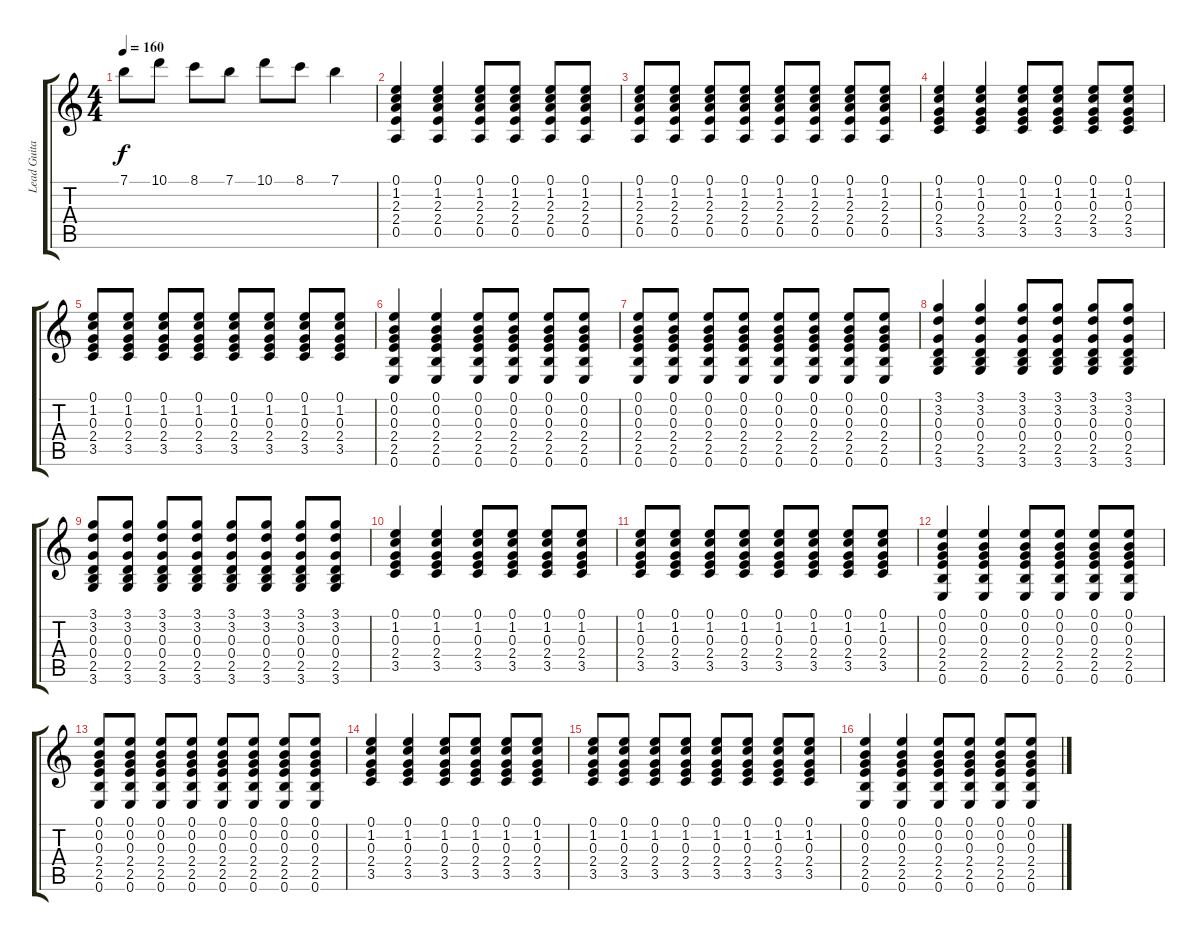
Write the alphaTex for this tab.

\track ("Lead Guitar" "Lead Guita") {instrument acousticguitarsteel}
\staff {score tabs}
\tuning (E4 B3 G3 D3 A2 E2) {hide}
\ts (4 4)
\tempo 160
\clef g2
\ks c
7.1.8{dy f} 10.1.8 8.1.8 7.1.8 10.1.8 8.1.8 7.1.4 |
(0.1 1.2 2.3 2.4 0.5).4 (0.1 1.2 2.3 2.4 0.5).4 (0.1 1.2 2.3 2.4 0.5).8 (0.1 1.2 2.3 2.4 0.5).8 (0.1 1.2 2.3 2.4 0.5).8 (0.1 1.2 2.3 2.4 0.5).8 |
(0.1 1.2 2.3 2.4 0.5).8 (0.1 1.2 2.3 2.4 0.5).8 (0.1 1.2 2.3 2.4 0.5).8 (0.1 1.2 2.3 2.4 0.5).8 (0.1 1.2 2.3 2.4 0.5).8 (0.1 1.2 2.3 2.4 0.5).8 (0.1 1.2 2.3 2.4 0.5).8 (0.1 1.2 2.3 2.4 0.5).8 |
(0.1 1.2 0.3 2.4 3.5).4 (0.1 1.2 0.3 2.4 3.5).4 (0.1 1.2 0.3 2.4 3.5).8 (0.1 1.2 0.3 2.4 3.5).8 (0.1 1.2 0.3 2.4 3.5).8 (0.1 1.2 0.3 2.4 3.5).8 |
(0.1 1.2 0.3 2.4 3.5).8 (0.1 1.2 0.3 2.4 3.5).8 (0.1 1.2 0.3 2.4 3.5).8 (0.1 1.2 0.3 2.4 3.5).8 (0.1 1.2 0.3 2.4 3.5).8 (0.1 1.2 0.3 2.4 3.5).8 (0.1 1.2 0.3 2.4 3.5).8 (0.1 1.2 0.3 2.4 3.5).8 |
(0.1 0.2 0.3 2.4 2.5 0.6).4 (0.1 0.2 0.3 2.4 2.5 0.6).4 (0.1 0.2 0.3 2.4 2.5 0.6).8 (0.1 0.2 0.3 2.4 2.5 0.6).8 (0.1 0.2 0.3 2.4 2.5 0.6).8 (0.1 0.2 0.3 2.4 2.5 0.6).8 |
(0.1 0.2 0.3 2.4 2.5 0.6).8 (0.1 0.2 0.3 2.4 2.5 0.6).8 (0.1 0.2 0.3 2.4 2.5 0.6).8 (0.1 0.2 0.3 2.4 2.5 0.6).8 (0.1 0.2 0.3 2.4 2.5 0.6).8 (0.1 0.2 0.3 2.4 2.5 0.6).8 (0.1 0.2 0.3 2.4 2.5 0.6).8 (0.1 0.2 0.3 2.4 2.5 0.6).8 |
(3.1 3.2 0.3 0.4 2.5 3.6).4 (3.1 3.2 0.3 0.4 2.5 3.6).4 (3.1 3.2 0.3 0.4 2.5 3.6).8 (3.1 3.2 0.3 0.4 2.5 3.6).8 (3.1 3.2 0.3 0.4 2.5 3.6).8 (3.1 3.2 0.3 0.4 2.5 3.6).8 |
(3.1 3.2 0.3 0.4 2.5 3.6).8 (3.1 3.2 0.3 0.4 2.5 3.6).8 (3.1 3.2 0.3 0.4 2.5 3.6).8 (3.1 3.2 0.3 0.4 2.5 3.6).8 (3.1 3.2 0.3 0.4 2.5 3.6).8 (3.1 3.2 0.3 0.4 2.5 3.6).8 (3.1 3.2 0.3 0.4 2.5 3.6).8 (3.1 3.2 0.3 0.4 2.5 3.6).8 |
(0.1 1.2 0.3 2.4 3.5).4 (0.1 1.2 0.3 2.4 3.5).4 (0.1 1.2 0.3 2.4 3.5).8 (0.1 1.2 0.3 2.4 3.5).8 (0.1 1.2 0.3 2.4 3.5).8 (0.1 1.2 0.3 2.4 3.5).8 |
(0.1 1.2 0.3 2.4 3.5).8 (0.1 1.2 0.3 2.4 3.5).8 (0.1 1.2 0.3 2.4 3.5).8 (0.1 1.2 0.3 2.4 3.5).8 (0.1 1.2 0.3 2.4 3.5).8 (0.1 1.2 0.3 2.4 3.5).8 (0.1 1.2 0.3 2.4 3.5).8 (0.1 1.2 0.3 2.4 3.5).8 |
(0.1 0.2 0.3 2.4 2.5 0.6).4 (0.1 0.2 0.3 2.4 2.5 0.6).4 (0.1 0.2 0.3 2.4 2.5 0.6).8 (0.1 0.2 0.3 2.4 2.5 0.6).8 (0.1 0.2 0.3 2.4 2.5 0.6).8 (0.1 0.2 0.3 2.4 2.5 0.6).8 |
(0.1 0.2 0.3 2.4 2.5 0.6).8 (0.1 0.2 0.3 2.4 2.5 0.6).8 (0.1 0.2 0.3 2.4 2.5 0.6).8 (0.1 0.2 0.3 2.4 2.5 0.6).8 (0.1 0.2 0.3 2.4 2.5 0.6).8 (0.1 0.2 0.3 2.4 2.5 0.6).8 (0.1 0.2 0.3 2.4 2.5 0.6).8 (0.1 0.2 0.3 2.4 2.5 0.6).8 |
(0.1 1.2 0.3 2.4 3.5).4 (0.1 1.2 0.3 2.4 3.5).4 (0.1 1.2 0.3 2.4 3.5).8 (0.1 1.2 0.3 2.4 3.5).8 (0.1 1.2 0.3 2.4 3.5).8 (0.1 1.2 0.3 2.4 3.5).8 |
(0.1 1.2 0.3 2.4 3.5).8 (0.1 1.2 0.3 2.4 3.5).8 (0.1 1.2 0.3 2.4 3.5).8 (0.1 1.2 0.3 2.4 3.5).8 (0.1 1.2 0.3 2.4 3.5).8 (0.1 1.2 0.3 2.4 3.5).8 (0.1 1.2 0.3 2.4 3.5).8 (0.1 1.2 0.3 2.4 3.5).8 |
(0.1 0.2 0.3 2.4 2.5 0.6).4 (0.1 0.2 0.3 2.4 2.5 0.6).4 (0.1 0.2 0.3 2.4 2.5 0.6).8 (0.1 0.2 0.3 2.4 2.5 0.6).8 (0.1 0.2 0.3 2.4 2.5 0.6).8 (0.1 0.2 0.3 2.4 2.5 0.6).8
